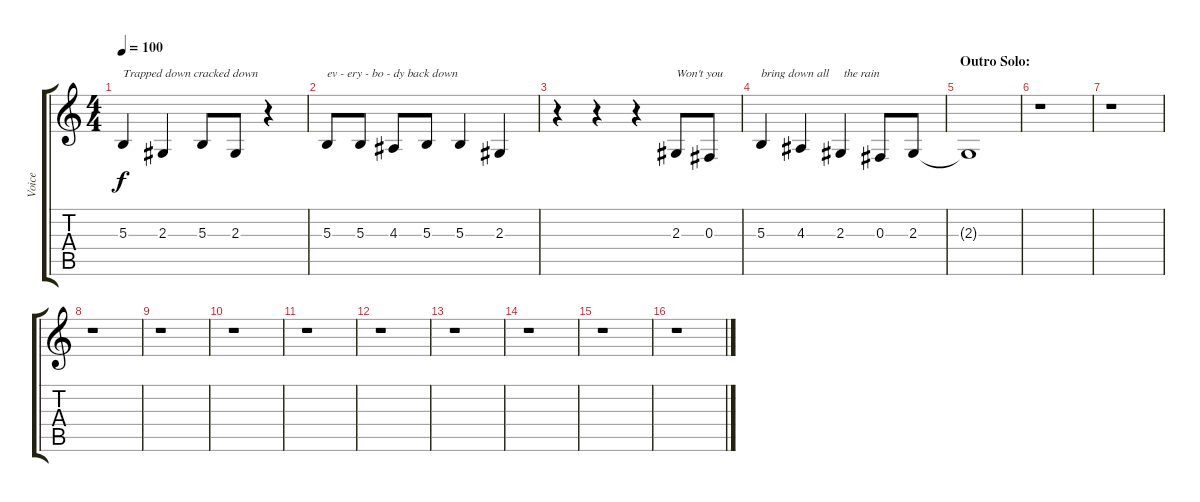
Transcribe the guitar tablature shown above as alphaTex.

\track ("Voice" "Voice") {instrument violin}
\staff {score tabs}
\tuning (Eb4 Bb3 Gb3 Db3 Ab2 Eb2) {hide}
\ts (4 4)
\tempo 100
\clef g2
\ks c
5.3.4{txt "Trapped down cracked down " dy f} 2.3.4 5.3.8 2.3.8 r.4 |
5.3.8{txt "ev - ery - bo - dy back down"} 5.3.8 4.3.8 5.3.8 5.3.4 2.3.4 |
r.4 r.4 r.4 2.3.8{txt "Won't you "} 0.3.8 |
5.3.4{txt "bring down all     the rain"} 4.3.4 2.3.4 0.3.8 2.3.8 |
\section ("" "Outro Solo:")
2.3{t}.1 |
r.1 |
r.1 |
r.1 |
r.1 |
r.1 |
r.1 |
r.1 |
r.1 |
r.1 |
r.1 |
r.1
